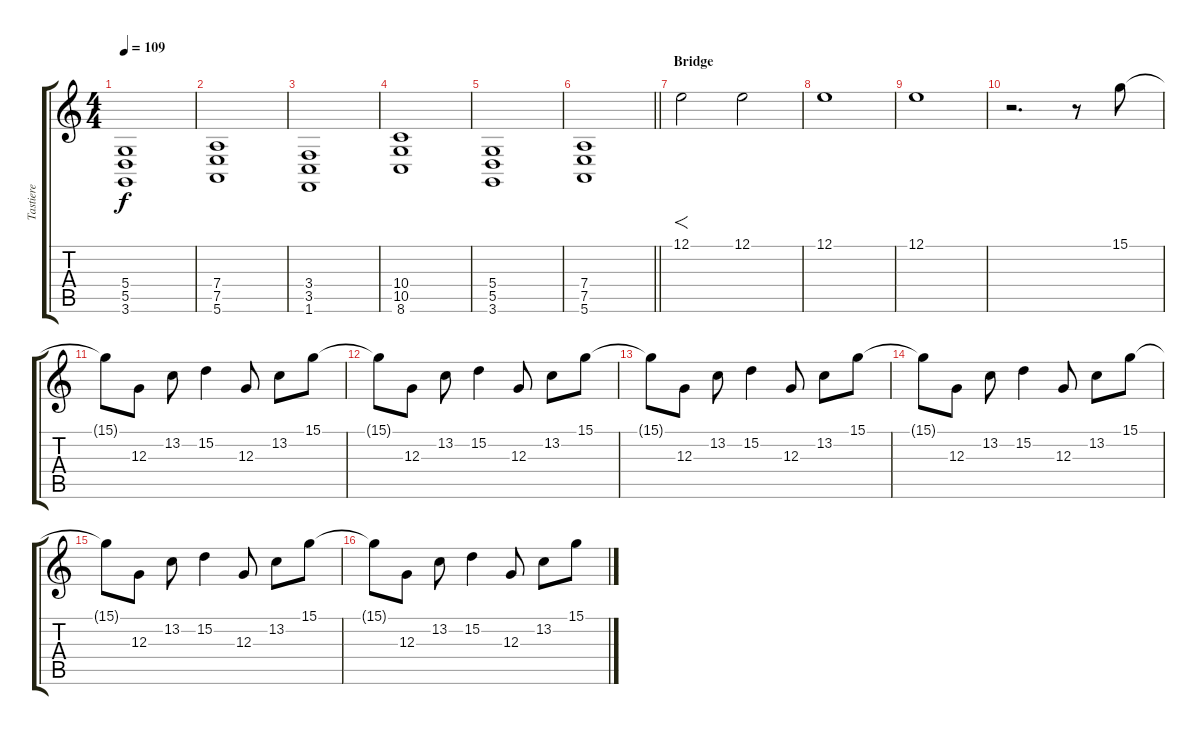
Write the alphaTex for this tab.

\track ("Tastiere" "Tastiere") {instrument drawbarorgan}
\staff {score tabs}
\tuning (E4 B3 G3 D3 A2 E2) {hide}
\ts (4 4)
\tempo 109
\clef g2
\ks c
(5.4 5.5 3.6).1{dy f} |
(7.4 7.5 5.6).1 |
(3.4 3.5 1.6).1 |
(10.4 10.5 8.6).1 |
(5.4 5.5 3.6).1 |
\barLineRight lightlight
(7.4 7.5 5.6).1 |
\section ("" "Bridge")
12.1.2{f volume 16} 12.1.2 |
12.1.1 |
12.1.1{volume 2} |
r.2{d} r.8 15.1.8{volume 13 instrument drawbarorgan} |
15.1{t}.8 12.3.8 13.2.8 15.2.4 12.3.8 13.2.8 15.1.8 |
15.1{t}.8 12.3.8 13.2.8 15.2.4 12.3.8 13.2.8 15.1.8 |
15.1{t}.8 12.3.8 13.2.8 15.2.4 12.3.8 13.2.8 15.1.8 |
15.1{t}.8 12.3.8 13.2.8 15.2.4 12.3.8 13.2.8 15.1.8 |
15.1{t}.8 12.3.8 13.2.8 15.2.4 12.3.8 13.2.8 15.1.8 |
15.1{t}.8 12.3.8 13.2.8 15.2.4 12.3.8 13.2.8 15.1.8
